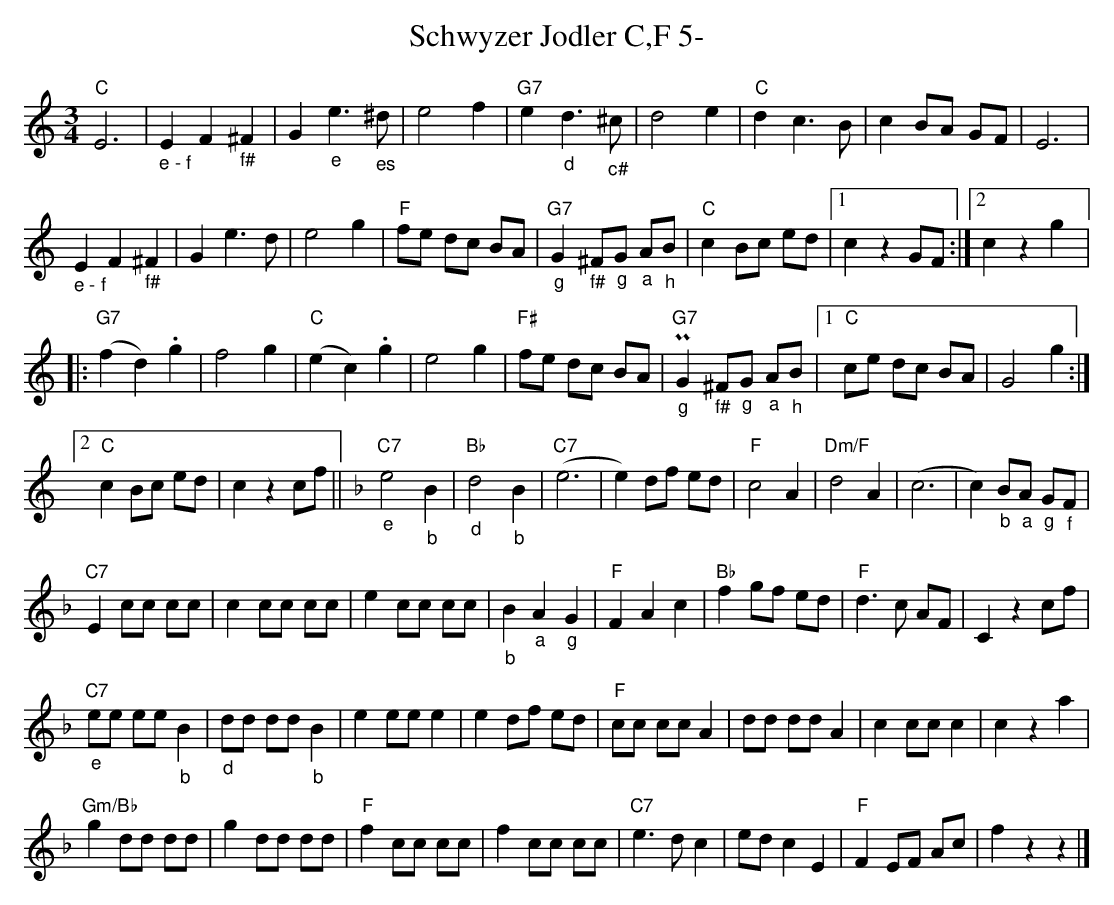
X:1
T:Schwyzer Jodler C,F 5-
M:3/4
L:1/4
K:Cmaj
"C"E3 | "_ e - f"EF"_f#"^F | G "_e"e>"_es"^d | e2 f | "G7"e "_d"d>"_c#"^c | d2 e | "C"d c>B | c B/2A/2 G/2F/2 | E3 |
"_ e - f"E F "_f#"^F | G e>d | e2 g | "F"f/2e/2 d/2c/2 B/2A/2 | "G7""_g"G "_f#"^F/2"_g"G/2 "_a"A/2"_h"B/2 | "C"c B/2c/2 e/2d/2 |1 c z G/2F/2 :|2 c z g |:
"G7"(fd) .g | f2 g | ("C"ec) .g | e2 g | "F#"f/2e/2 d/2c/2 B/2A/2 | "G7""_g"PG "_f#"^F/2"_g"G/2 "_a"A/2"_h"B/2 |1 "C"c/2e/2 d/2c/2 B/2A/2 | G2 g :|2
"C"c B/2c/2 e/2d/2 | c z c/2f/2 || [K:Fmaj] "C7""_e"e2 "_b"B | "Bb""_d"d2 "_b"B | "C7"(e3 | e) d/2f/2 e/2d/2 | "F"c2 A | "Dm/F"d2 A | (c3 | c) "_b"B/2"_a"A/2 "_g"G/2"_f"F/2 |
"C7"E c/2c/2 c/2c/2 | c c/2c/2 c/2c/2 | e c/2c/2 c/2c/2 | "_b"B"_a"A"_g"G | "F"FAc | "Bb"f g/2f/2 e/2d/2 | "F"d>c A/2F/2 | C z c/2f/2 |
"C7""_e"e/2e/2 e/2e/2 "_b"B | "_d"d/2d/2 d/2d/2 "_b"B | e e/2e/2 e | e d/2f/2 e/2d/2 | "F"c/2c/2 c/2c/2 A | d/2d/2 d/2d/2 A | c c/2c/2 c | c z a |
"Gm/Bb"g d/2d/2 d/2d/2 | g d/2d/2 d/2d/2 | "F"f c/2c/2 c/2c/2 | f c/2c/2 c/2c/2 | "C7"e>d c | e/2d/2 c E | "F"F E/2F/2 A/2c/2 | f zz |]
